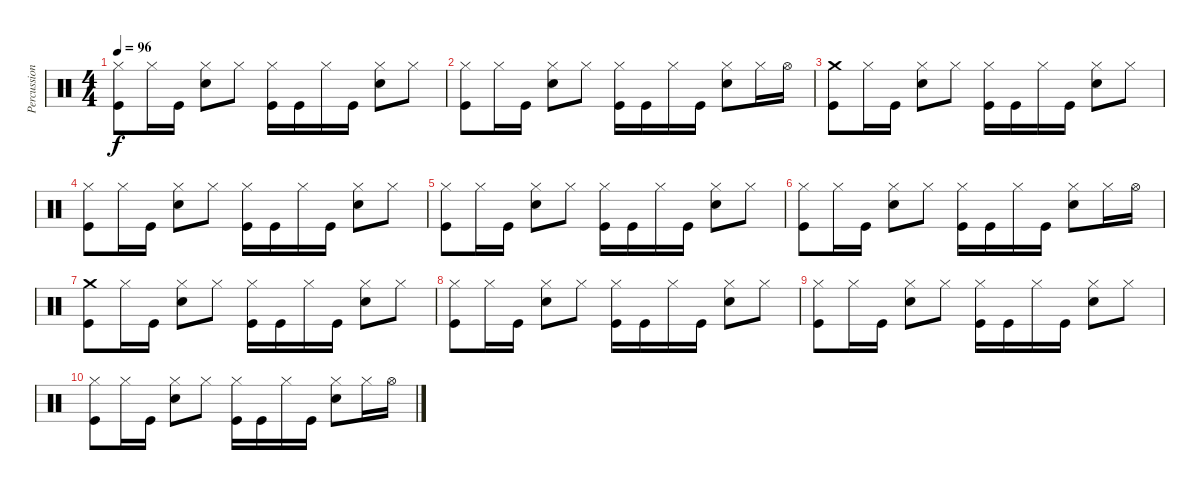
\track ("Percussion" "Percussion") {instrument percussion}
\staff {score}
\articulation defaults
\ts (4 4)
\tempo 96
\clef neutral
\ks c
("Hi-Hat (closed)" "Kick (hit)").8{dy f} "Hi-Hat (closed)".16 "Kick (hit)".16 ("Hi-Hat (closed)" "Snare (hit) 2").8 "Hi-Hat (closed)".8 ("Hi-Hat (closed)" "Kick (hit)").16 "Kick (hit)".16 "Hi-Hat (closed)".16 "Kick (hit)".16 ("Hi-Hat (closed)" "Snare (hit) 2").8 "Hi-Hat (closed)".8 |
("Hi-Hat (closed)" "Kick (hit)").8 "Hi-Hat (closed)".16 "Kick (hit)".16 ("Hi-Hat (closed)" "Snare (hit) 2").8 "Hi-Hat (closed)".8 ("Hi-Hat (closed)" "Kick (hit)").16 "Kick (hit)".16 "Hi-Hat (closed)".16 "Kick (hit)".16 ("Hi-Hat (closed)" "Snare (hit) 2").8 "Hi-Hat (closed)".16 "Hi-Hat (open)".16 |
("Crash medium (hit)" "Kick (hit)").8 "Hi-Hat (closed)".16 "Kick (hit)".16 ("Hi-Hat (closed)" "Snare (hit) 2").8 "Hi-Hat (closed)".8 ("Hi-Hat (closed)" "Kick (hit)").16 "Kick (hit)".16 "Hi-Hat (closed)".16 "Kick (hit)".16 ("Hi-Hat (closed)" "Snare (hit) 2").8 "Hi-Hat (closed)".8 |
("Hi-Hat (closed)" "Kick (hit)").8 "Hi-Hat (closed)".16 "Kick (hit)".16 ("Hi-Hat (closed)" "Snare (hit) 2").8 "Hi-Hat (closed)".8 ("Hi-Hat (closed)" "Kick (hit)").16 "Kick (hit)".16 "Hi-Hat (closed)".16 "Kick (hit)".16 ("Hi-Hat (closed)" "Snare (hit) 2").8 "Hi-Hat (closed)".8 |
("Hi-Hat (closed)" "Kick (hit)").8 "Hi-Hat (closed)".16 "Kick (hit)".16 ("Hi-Hat (closed)" "Snare (hit) 2").8 "Hi-Hat (closed)".8 ("Hi-Hat (closed)" "Kick (hit)").16 "Kick (hit)".16 "Hi-Hat (closed)".16 "Kick (hit)".16 ("Hi-Hat (closed)" "Snare (hit) 2").8 "Hi-Hat (closed)".8 |
("Hi-Hat (closed)" "Kick (hit)").8 "Hi-Hat (closed)".16 "Kick (hit)".16 ("Hi-Hat (closed)" "Snare (hit) 2").8 "Hi-Hat (closed)".8 ("Hi-Hat (closed)" "Kick (hit)").16 "Kick (hit)".16 "Hi-Hat (closed)".16 "Kick (hit)".16 ("Hi-Hat (closed)" "Snare (hit) 2").8 "Hi-Hat (closed)".16 "Hi-Hat (open)".16 |
("Crash medium (hit)" "Kick (hit)").8 "Hi-Hat (closed)".16 "Kick (hit)".16 ("Hi-Hat (closed)" "Snare (hit) 2").8 "Hi-Hat (closed)".8 ("Hi-Hat (closed)" "Kick (hit)").16 "Kick (hit)".16 "Hi-Hat (closed)".16 "Kick (hit)".16 ("Hi-Hat (closed)" "Snare (hit) 2").8 "Hi-Hat (closed)".8 |
("Hi-Hat (closed)" "Kick (hit)").8 "Hi-Hat (closed)".16 "Kick (hit)".16 ("Hi-Hat (closed)" "Snare (hit) 2").8 "Hi-Hat (closed)".8 ("Hi-Hat (closed)" "Kick (hit)").16 "Kick (hit)".16 "Hi-Hat (closed)".16 "Kick (hit)".16 ("Hi-Hat (closed)" "Snare (hit) 2").8 "Hi-Hat (closed)".8 |
("Hi-Hat (closed)" "Kick (hit)").8 "Hi-Hat (closed)".16 "Kick (hit)".16 ("Hi-Hat (closed)" "Snare (hit) 2").8 "Hi-Hat (closed)".8 ("Hi-Hat (closed)" "Kick (hit)").16 "Kick (hit)".16 "Hi-Hat (closed)".16 "Kick (hit)".16 ("Hi-Hat (closed)" "Snare (hit) 2").8 "Hi-Hat (closed)".8 |
("Hi-Hat (closed)" "Kick (hit)").8 "Hi-Hat (closed)".16 "Kick (hit)".16 ("Hi-Hat (closed)" "Snare (hit) 2").8 "Hi-Hat (closed)".8 ("Hi-Hat (closed)" "Kick (hit)").16 "Kick (hit)".16 "Hi-Hat (closed)".16 "Kick (hit)".16 ("Hi-Hat (closed)" "Snare (hit) 2").8 "Hi-Hat (closed)".16 "Hi-Hat (open)".16
